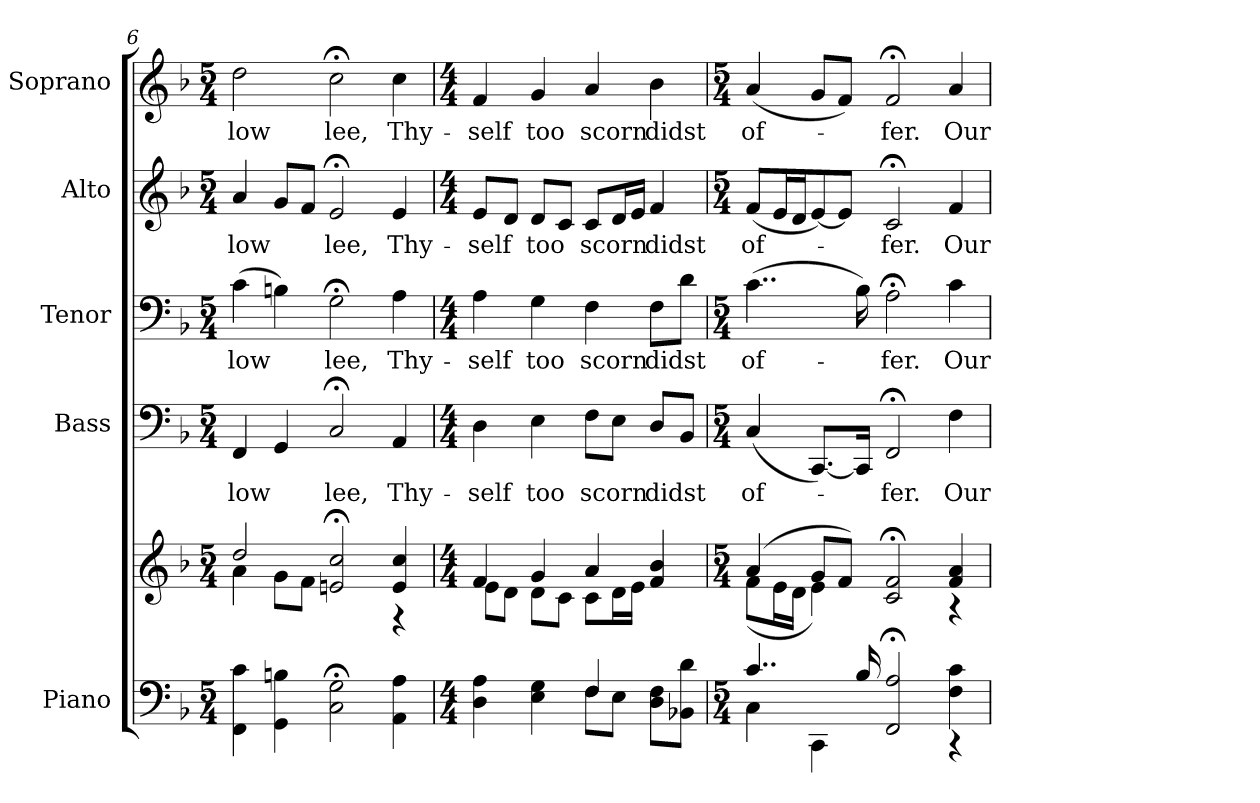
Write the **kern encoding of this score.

**kern	**kern	**kern	**text	**kern	**text	**kern	**text	**kern	**text
*part5	*part5	*part4	*part4	*part3	*part3	*part2	*part2	*part1	*part1
*staff6	*staff5	*staff4	*staff4	*staff3	*staff3	*staff2	*staff2	*staff1	*staff1
*I"Piano	*	*I"Bass	*	*I"Tenor	*	*I"Alto	*	*I"Soprano	*
*I'Pno.	*	*I'B.	*	*I'T.	*	*I'A.	*	*I'S.	*
*clefF4	*clefG2	*clefF4	*	*clefF4	*	*clefG2	*	*clefG2	*
*k[b-]	*k[b-]	*k[b-]	*	*k[b-]	*	*k[b-]	*	*k[b-]	*
*F:	*F:	*F:	*	*F:	*	*F:	*	*F:	*
*M5/4	*M5/4	*M5/4	*	*M5/4	*	*M5/4	*	*M5/4	*
=6	=6	=6	=6	=6	=6	=6	=6	=6	=6
*	*^	*	*	*	*	*	*	*	*
!	!	!	!	!LO:LY:b:color=#000000	!	!	!	!	!	!
!	!	!	!	!	!	!LO:LY:b:color=#000000	!	!	!	!
!	!	!	!	!	!	!	!	!LO:LY:b:color=#000000	!	!
!	!	!	!	!	!	!	!	!	!	!LO:LY:b:color=#000000
4FFi\ 4ci	2ddi/	4ai\	4FFi/	low	(4ci\	low	4ai/	low	2ddi\	low
4GGi\ 4Bni	.	8gi\L	4GGi/	.	4Bni\)	.	8gi/L	.	.	.
.	.	8fi\J	.	.	.	.	8fi/J	.	.	.
!	!	!	!	!LO:LY:b:color=#000000	!	!	!	!	!	!
!	!	!	!	!	!	!LO:LY:b:color=#000000	!	!	!	!
!	!	!	!	!	!	!	!	!LO:LY:b:color=#000000	!	!
!	!	!	!	!	!	!	!	!	!	!LO:LY:b:color=#000000
2Ci\; 2Gi;	2eni/; 2cci;	2ryy	2C;i/	lee,	2G;i\	lee,	2e;i/	lee,	2cc;i\	lee,
!	!	!	!	!LO:LY:b:color=#000000	!	!	!	!	!	!
!	!	!	!	!	!	!LO:LY:b:color=#000000	!	!	!	!
!	!	!	!	!	!	!	!	!LO:LY:b:color=#000000	!	!
!	!	!	!	!	!	!	!	!	!	!LO:LY:b:color=#000000
4AAi\ 4Ai	4ei/ 4cci	4r	4AAi/	Thy-	4Ai\	Thy-	4ei/	Thy-	4cci\	Thy-
!!LO:PB:g=z
=7	=7	=7	=7	=7	=7	=7	=7	=7	=7	=7
*M4/4	*M4/4	*	*M4/4	*	*M4/4	*	*M4/4	*	*M4/4	*
*^	*	*	*	*	*	*	*	*	*	*
!	!	!	!	!	!LO:LY:b:color=#000000	!	!	!	!	!	!
!	!	!	!	!	!	!	!LO:LY:b:color=#000000	!	!	!	!
!	!	!	!	!	!	!	!	!	!LO:LY:b:color=#000000	!	!
!	!	!	!	!	!	!	!	!	!	!	!LO:LY:b:color=#000000
4Di\ 4Ai	2ryy	4fi/	8ei\L	4Di\	-self	4Ai\	-self	8ei/L	-self	4fi/	-self
.	.	.	8di\J	.	.	.	.	8di/J	.	.	.
!	!	!	!	!	!LO:LY:b:color=#000000	!	!	!	!	!	!
!	!	!	!	!	!	!	!LO:LY:b:color=#000000	!	!	!	!
!	!	!	!	!	!	!	!	!	!LO:LY:b:color=#000000	!	!
!	!	!	!	!	!	!	!	!	!	!	!LO:LY:b:color=#000000
4Ei\ 4Gi	.	4gi/	8di\L	4Ei\	too	4Gi\	too	8di/L	too	4gi/	too
.	.	.	8ci\J	.	.	.	.	8ci/J	.	.	.
!	!	!	!	!	!LO:LY:b:color=#000000	!	!	!	!	!	!
!	!	!	!	!	!	!	!LO:LY:b:color=#000000	!	!	!	!
!	!	!	!	!	!	!	!	!	!LO:LY:b:color=#000000	!	!
!	!	!	!	!	!	!	!	!	!	!	!LO:LY:b:color=#000000
4Fi/	8Fi\L	4ai/	8ci\L	8Fi\L	scorn	4Fi\	scorn	8ci/L	scorn	4ai/	scorn
.	8Ei\J	.	16di\L	8Ei\J	.	.	.	16di/L	.	.	.
.	.	.	16ei\JJ	.	.	.	.	16ei/JJ	.	.	.
!	!	!	!	!	!LO:LY:b:color=#000000	!	!	!	!	!	!
!	!	!	!	!	!	!	!LO:LY:b:color=#000000	!	!	!	!
!	!	!	!	!	!	!	!	!	!LO:LY:b:color=#000000	!	!
!	!	!	!	!	!	!	!	!	!	!	!LO:LY:b:color=#000000
8Di\ 8FiL	4ryy	4fi/ 4b-i	4ryy	8Di/L	didst	8Fi\L	didst	4fi/	didst	4b-i\	didst
8BB-Xi\ 8diJ	.	.	.	8BB-i/J	.	8di\J	.	.	.	.	.
=8	=8	=8	=8	=8	=8	=8	=8	=8	=8	=8	=8
*M5/4	*	*M5/4	*	*M5/4	*	*M5/4	*	*M5/4	*	*M5/4	*
!	!	!	!	!	!LO:LY:b:color=#000000	!	!	!	!	!	!
!	!	!	!	!	!	!	!LO:LY:b:color=#000000	!	!	!	!
!	!	!	!	!	!	!	!	!	!LO:LY:b:color=#000000	!	!
!	!	!	!	!	!	!	!	!	!	!	!LO:LY:b:color=#000000
4..ci/	4Ci\	(4ai/	(8fi\L	(4Ci/	of-	(4..ci\	of-	(8fi/L	of-	(4ai/	of-
.	.	.	16ei\L	.	.	.	.	16ei/L	.	.	.
.	.	.	16di\JJ	.	.	.	.	16di/J	.	.	.
.	4CCi\	8gi/L	4ei\)	[<8.CCi/L)	.	.	.	[<8ei/)	.	8gi/L	.
.	.	8fi/J)	.	.	.	.	.	8ei/J]	.	8fi/J)	.
16B-i/	.	.	.	16CCi/Jk]	.	16B-i\)	.	.	.	.	.
!	!	!	!	!	!LO:LY:b:color=#000000	!	!	!	!	!	!
!	!	!	!	!	!	!	!LO:LY:b:color=#000000	!	!	!	!
!	!	!	!	!	!	!	!	!	!LO:LY:b:color=#000000	!	!
!	!	!	!	!	!	!	!	!	!	!	!LO:LY:b:color=#000000
2FFi/; 2Ai;	2ryy	2ci/; 2fi;	2ryy	2FF;i/	-fer.	2A;i\	-fer.	2c;i/	-fer.	2f;i/	-fer.
!	!	!	!	!	!LO:LY:b:color=#000000	!	!	!	!	!	!
!	!	!	!	!	!	!	!LO:LY:b:color=#000000	!	!	!	!
!	!	!	!	!	!	!	!	!	!LO:LY:b:color=#000000	!	!
!	!	!	!	!	!	!	!	!	!	!	!LO:LY:b:color=#000000
4Fi\ 4ci	4r	4fi/ 4ai	4r	4Fi\	Our	4ci\	Our	4fi/	Our	4ai/	Our
*v	*v	*	*	*	*	*	*	*	*	*	*
*	*v	*v	*	*	*	*	*	*	*	*
=	=	=	=	=	=	=	=	=	=
*-	*-	*-	*-	*-	*-	*-	*-	*-	*-
